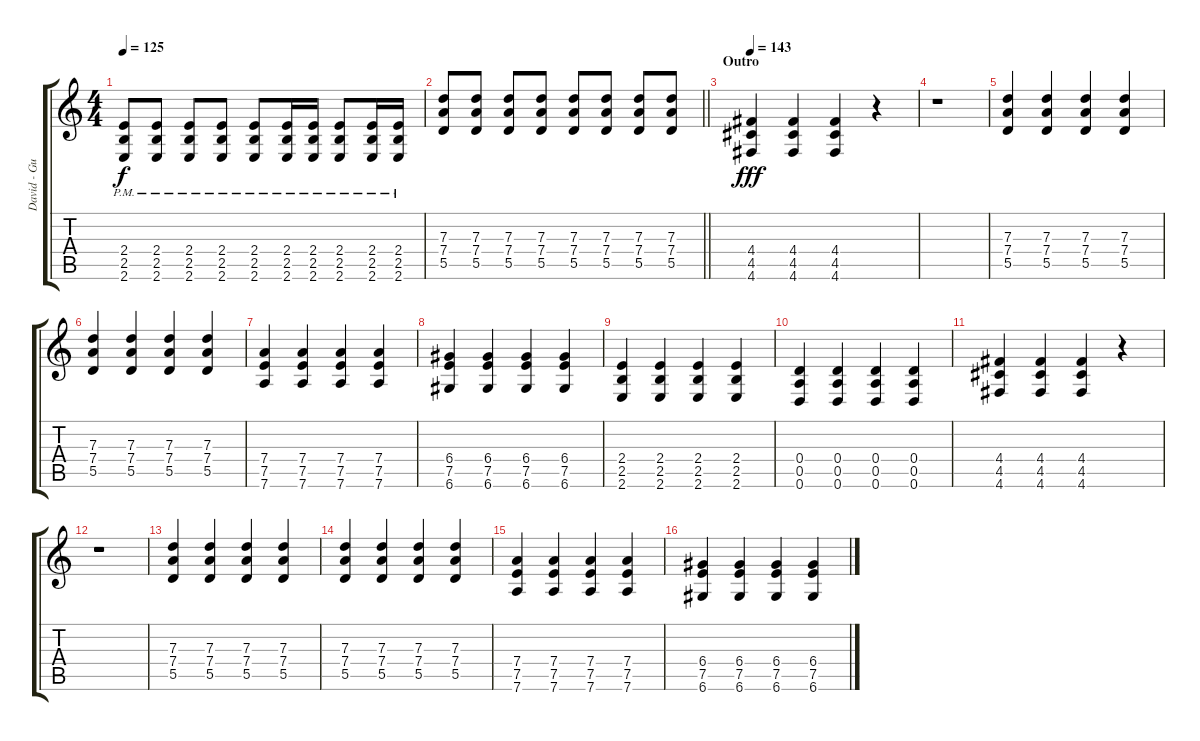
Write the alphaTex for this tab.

\track ("David - Guitar 1" "David - Gu") {instrument distortionguitar}
\staff {score tabs}
\tuning (E4 B3 G3 D3 A2 D2) {hide}
\ts (4 4)
\tempo 125
\clef g2
\ks c
(2.4{pm} 2.5{pm} 2.6{pm}).8{dy f} (2.4{pm} 2.5{pm} 2.6{pm}).8 (2.4{pm} 2.5{pm} 2.6{pm}).8 (2.4{pm} 2.5{pm} 2.6{pm}).8 (2.4{pm} 2.5{pm} 2.6{pm}).8 (2.4{pm} 2.5{pm} 2.6{pm}).16 (2.4{pm} 2.5{pm} 2.6{pm}).16 (2.4{pm} 2.5{pm} 2.6{pm}).8 (2.4{pm} 2.5{pm} 2.6{pm}).16 (2.4{pm} 2.5{pm} 2.6{pm}).16 |
\barLineRight lightlight
(7.3 7.4 5.5).8 (7.3 7.4 5.5).8 (7.3 7.4 5.5).8 (7.3 7.4 5.5).8 (7.3 7.4 5.5).8 (7.3 7.4 5.5).8 (7.3 7.4 5.5).8 (7.3 7.4 5.5).8 |
\section ("" "Outro")
\tempo 143
(4.4 4.5 4.6).4{dy fff} (4.4 4.5 4.6).4 (4.4 4.5 4.6).4 r.4 |
r.1 |
(7.3 7.4 5.5).4 (7.3 7.4 5.5).4 (7.3 7.4 5.5).4 (7.3 7.4 5.5).4 |
(7.3 7.4 5.5).4 (7.3 7.4 5.5).4 (7.3 7.4 5.5).4 (7.3 7.4 5.5).4 |
(7.4 7.5 7.6).4 (7.4 7.5 7.6).4 (7.4 7.5 7.6).4 (7.4 7.5 7.6).4 |
(6.4 7.5 6.6).4 (6.4 7.5 6.6).4 (6.4 7.5 6.6).4 (6.4 7.5 6.6).4 |
(2.4 2.5 2.6).4 (2.4 2.5 2.6).4 (2.4 2.5 2.6).4 (2.4 2.5 2.6).4 |
(0.4 0.5 0.6).4 (0.4 0.5 0.6).4 (0.4 0.5 0.6).4 (0.4 0.5 0.6).4 |
(4.4 4.5 4.6).4 (4.4 4.5 4.6).4 (4.4 4.5 4.6).4 r.4 |
r.1 |
(7.3 7.4 5.5).4 (7.3 7.4 5.5).4 (7.3 7.4 5.5).4 (7.3 7.4 5.5).4 |
(7.3 7.4 5.5).4 (7.3 7.4 5.5).4 (7.3 7.4 5.5).4 (7.3 7.4 5.5).4 |
(7.4 7.5 7.6).4 (7.4 7.5 7.6).4 (7.4 7.5 7.6).4 (7.4 7.5 7.6).4 |
(6.4 7.5 6.6).4 (6.4 7.5 6.6).4 (6.4 7.5 6.6).4 (6.4 7.5 6.6).4
